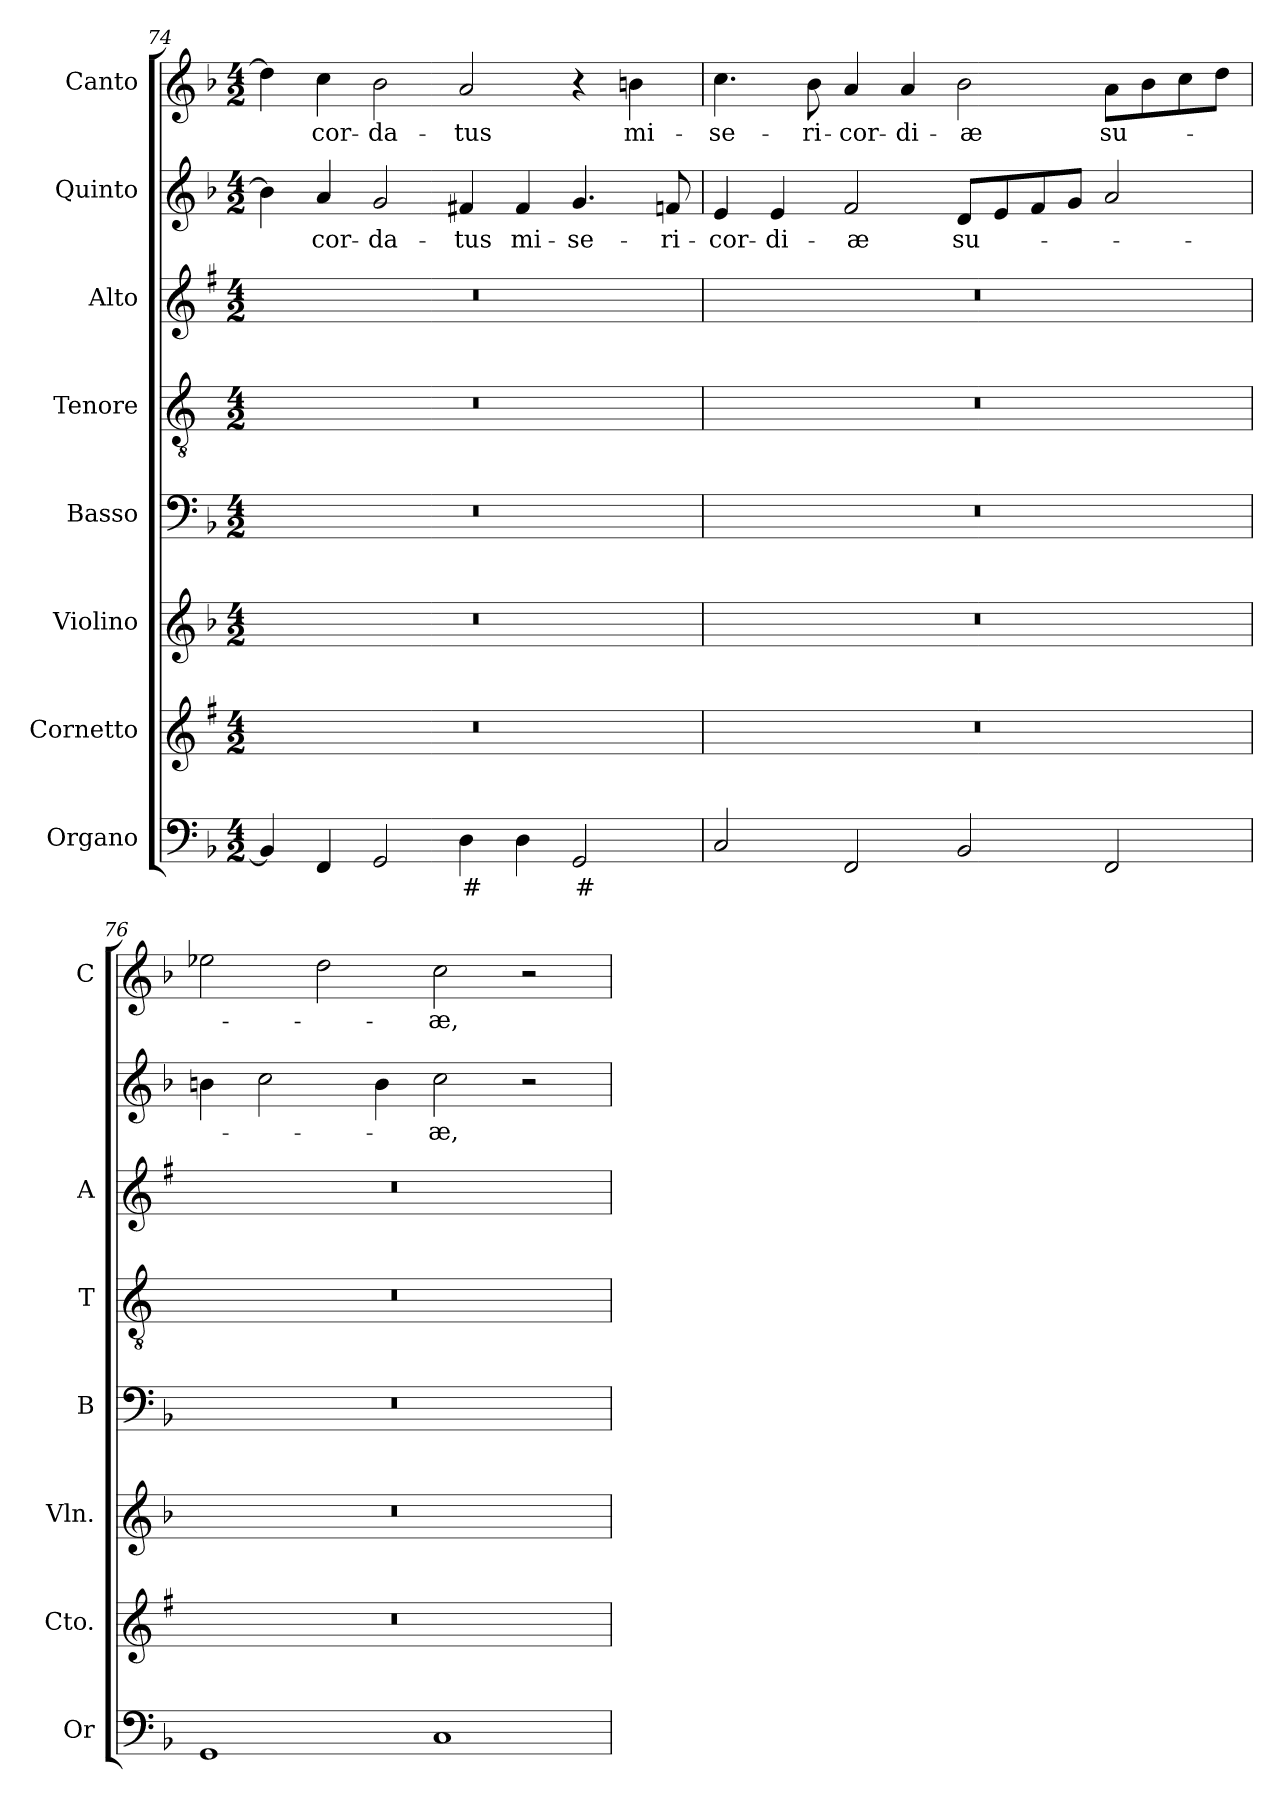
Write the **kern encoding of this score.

**kern	**text	**kern	**kern	**kern	**kern	**kern	**kern	**text	**kern	**text
*part8	*part8	*part7	*part6	*part5	*part4	*part3	*part2	*part2	*part1	*part1
*staff8	*staff8	*staff7	*staff6	*staff5	*staff4	*staff3	*staff2	*staff2	*staff1	*staff1
*I"Organo	*	*I"Cornetto	*I"Violino	*I"Basso	*I"Tenore	*I"Alto	*I"Quinto	*	*I"Canto	*
*I'Or	*	*I'Cto.	*I'Vln.	*I'B	*I'T	*I'A	*	*	*I'C	*
*clefF4	*	*clefG2	*clefG2	*clefF4	*clefGv2	*clefG2	*clefG2	*	*clefG2	*
*	*	*ITrd1c2	*	*	*ITrd4c7	*ITrd1c2	*	*	*	*
*k[b-]	*	*k[b-]	*k[b-]	*k[b-]	*k[b-]	*k[b-]	*k[b-]	*	*k[b-]	*
*F:	*	*F:	*F:	*F:	*F:	*F:	*F:	*	*F:	*
*M4/2	*	*M4/2	*M4/2	*M4/2	*M4/2	*M4/2	*M4/2	*	*M4/2	*
=74	=74	=74	=74	=74	=74	=74	=74	=74	=74	=74
4BB-/]	.	0r	0r	0r	0r	0r	4b-\]	.	4dd\]	.
!	!	!	!	!	!	!	!	!LO:LY:b	!	!LO:LY:b
4FF/	.	.	.	.	.	.	4a/	-cor-	4cc\	-cor-
!	!	!	!	!	!	!	!	!LO:LY:b	!	!LO:LY:b
2GG/	.	.	.	.	.	.	2g/	-da-	2b-\	-da-
!	!LO:LY:b	!	!	!	!	!	!	!LO:LY:b	!	!LO:LY:b
4D\	#	.	.	.	.	.	4f#X/	-tus	2a/	-tus
!	!	!	!	!	!	!	!	!LO:LY:b	!	!
4D\	.	.	.	.	.	.	4f#/	mi-	.	.
!	!LO:LY:b	!	!	!	!	!	!	!LO:LY:b	!	!
2GG/	#	.	.	.	.	.	4.g/	-se-	4r	.
!	!	!	!	!	!	!	!	!	!	!LO:LY:b
.	.	.	.	.	.	.	.	.	4bn\	mi-
!	!	!	!	!	!	!	!	!LO:LY:b	!	!
.	.	.	.	.	.	.	8fn/	-ri-	.	.
!!LO:LB:g=z
=75	=75	=75	=75	=75	=75	=75	=75	=75	=75	=75
!	!	!	!	!	!	!	!	!LO:LY:b	!	!LO:LY:b
2C/	.	0r	0r	0r	0r	0r	4e/	-cor-	4.cc\	-se-
!	!	!	!	!	!	!	!	!LO:LY:b	!	!
.	.	.	.	.	.	.	4e/	-di-	.	.
!	!	!	!	!	!	!	!	!	!	!LO:LY:b
.	.	.	.	.	.	.	.	.	8b-\	-ri-
!	!	!	!	!	!	!	!	!LO:LY:b	!	!LO:LY:b
2FF/	.	.	.	.	.	.	2f/	-æ	4a/	-cor-
!	!	!	!	!	!	!	!	!	!	!LO:LY:b
.	.	.	.	.	.	.	.	.	4a/	-di-
!	!	!	!	!	!	!	!	!LO:LY:b	!	!LO:LY:b
2BB-/	.	.	.	.	.	.	8d/L	su-	2b-\	-æ
.	.	.	.	.	.	.	8e/	.	.	.
.	.	.	.	.	.	.	8f/	.	.	.
.	.	.	.	.	.	.	8g/J	.	.	.
!	!	!	!	!	!	!	!	!	!	!LO:LY:b
2FF/	.	.	.	.	.	.	2a/	.	8a\L	su-
.	.	.	.	.	.	.	.	.	8b-\	.
.	.	.	.	.	.	.	.	.	8cc\	.
.	.	.	.	.	.	.	.	.	8dd\J	.
=76	=76	=76	=76	=76	=76	=76	=76	=76	=76	=76
1GG	.	0r	0r	0r	0r	0r	4bn\	.	2ee-X\	.
.	.	.	.	.	.	.	2cc\	.	.	.
.	.	.	.	.	.	.	.	.	2dd\	.
.	.	.	.	.	.	.	4b\	.	.	.
!	!	!	!	!	!	!	!	!LO:LY:b	!	!LO:LY:b
1C	.	.	.	.	.	.	2cc\	-æ,	2cc\	-æ,
.	.	.	.	.	.	.	2r	.	2r	.
=	=	=	=	=	=	=	=	=	=	=
*-	*-	*-	*-	*-	*-	*-	*-	*-	*-	*-
